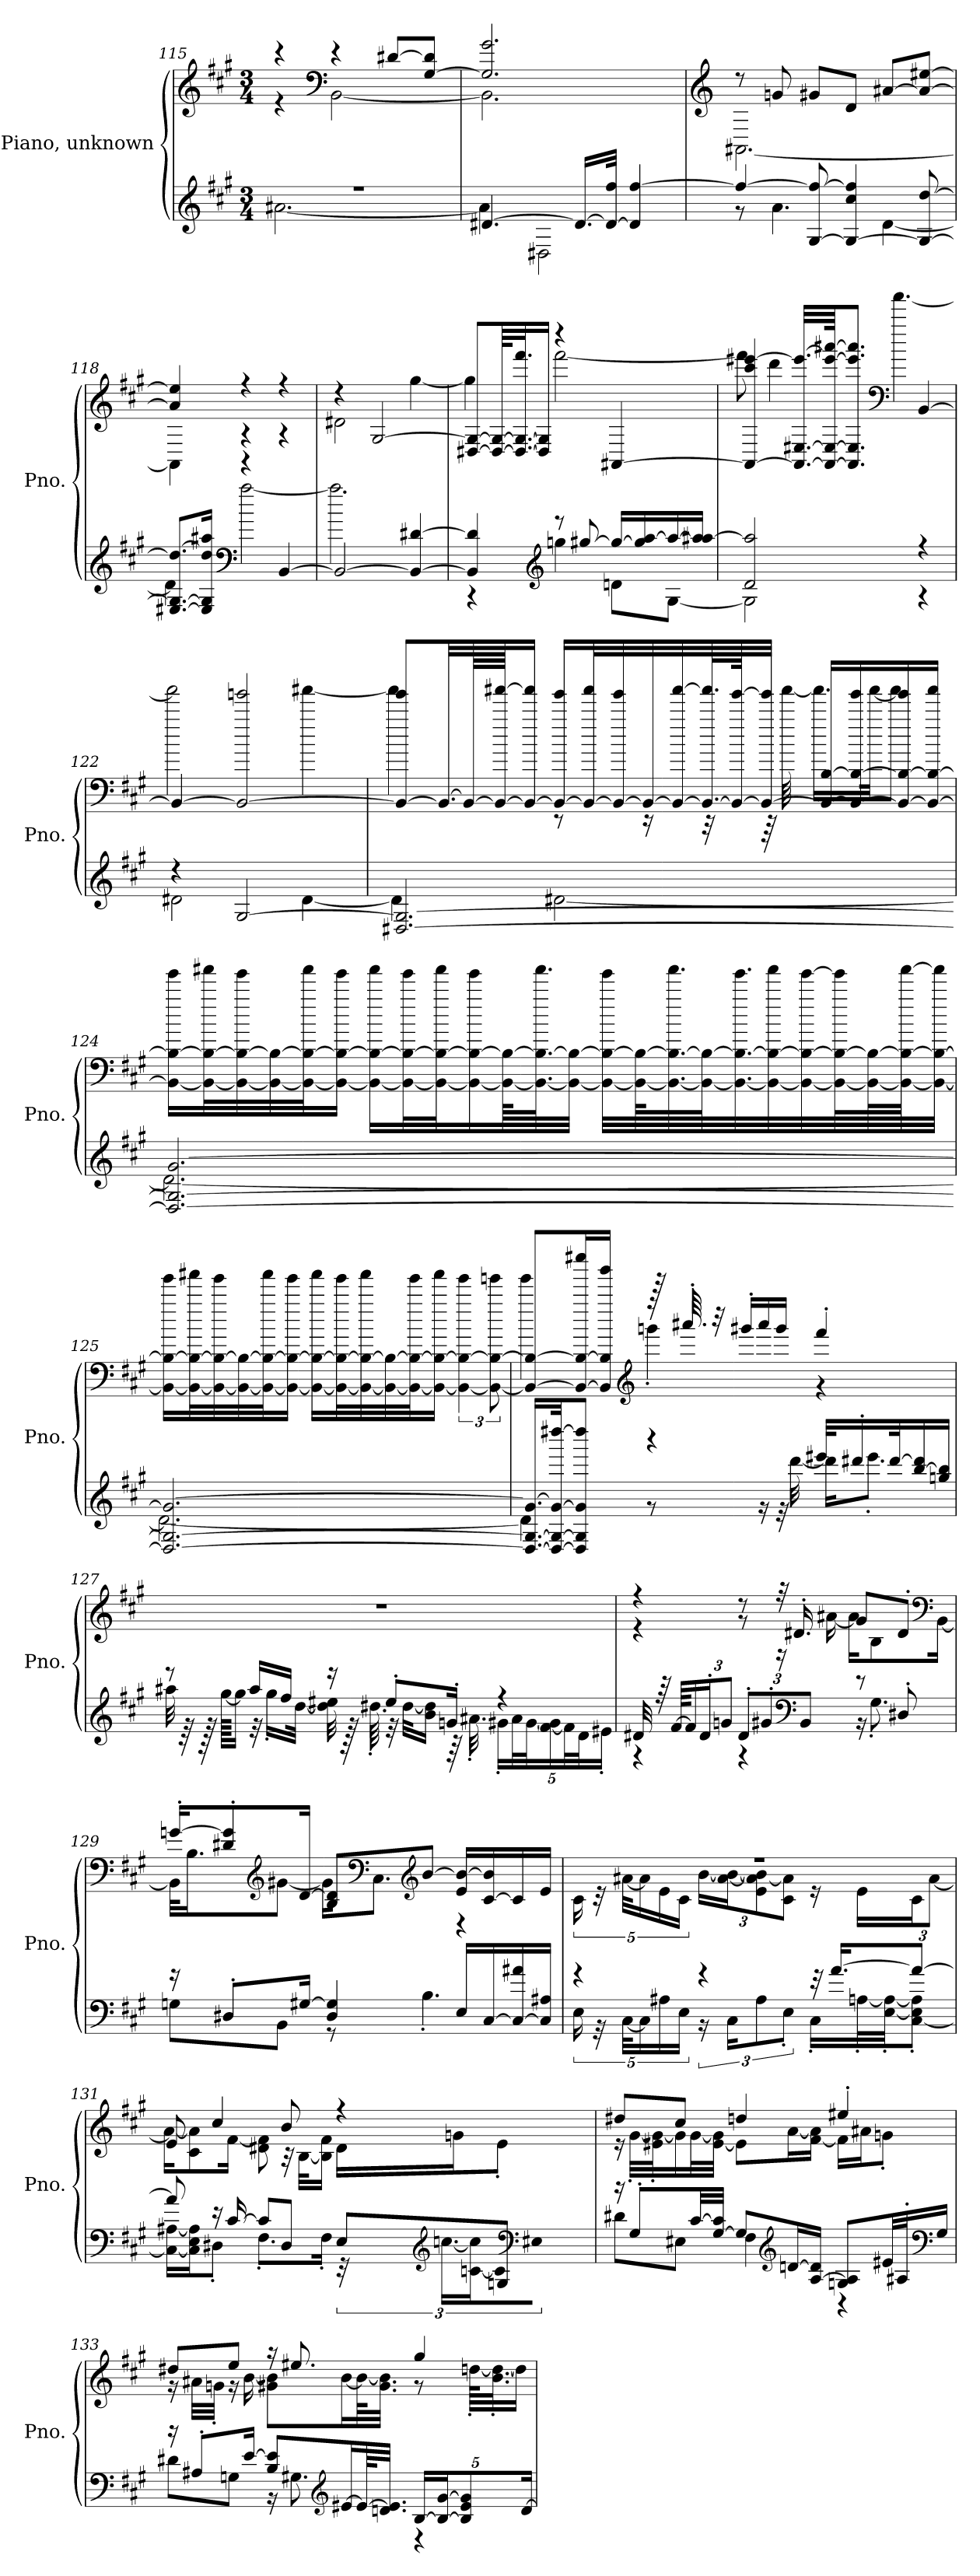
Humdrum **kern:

**kern	**kern
*part1	*part1
*staff2	*staff1
*I"Piano, unknown	*
*I'Pno.	*
*clefG2	*clefG2
*k[f#c#g#]	*k[f#c#g#]
*M3/4	*M3/4
=115	=115
*^	*^
2.r	[2.a#X\	4r	4r
*	*	*clefF4	*
.	.	4r	[2BB\
.	.	[8d#X/L	.
.	.	[8G#/ 8d#/]J	.
=116	=116	=116	=116
[4.d#X/	4a#\]	2.G#/] 2.g#/	2.BB\]
.	2D#X\	.	.
16.d#/LL_	.	.	.
32d#/_ 32ff#/JJk	.	.	.
4d#/] [4ff#/	.	.	.
!!LO:LB:g=z	!!
=117	=117	=117	=117
*	*	*clefG2	*
4ff#/_	8r	8r	[2.AA#X\
.	4.a\	8gn/	.
[8G#/ 8ff#/_	.	8g#X/L	.
4G#/_ 4cc#/ 4ff#/]	.	8d/J	.
.	[4d\	[8a#X/L	.
8G#/_ [8dd/	.	8a#/_ [8ee#X/J	.
=118	=118	=118	=118
[8.E#X/ 8.G#/_ 8.dd/_L	4d\]	4a#/] 4ee#/]	4AA#\]
16E#/] 16G#/] 16dd/] 16aa#X/Jk	.	.	.
*clefF4	*	*	*
4r	[2aa#\	4r	4r
[4BB/	.	4r	4r
=119	=119	=119	=119
2BB/_	2.aa#\]	4r	2d#X\
.	.	[2G#/	.
4BB/_ [4d#X/	.	.	[4gg#\
!!LO:LB:g=z	!!
=120	=120	=120	=120
4BB/] 4d#/]	4r	[8D#X/ 8G#/_L	4gg#\]
.	.	64D#/_ 64G#/_KLL	.
.	.	32.D#/_ 32.G#/_ 32.fff#/J	.
.	.	16D#/] 16G#/]JJ	.
*clefG2	*	*	*
8r	4ggn\	4r	[2fff#\
[8gg#X/	.	.	.
16gg#/LL_	8dn\L	[4AA#X/	.
16gg#/] [16aa/	.	.	.
16aa/_	[8G#\J	.	.
16aa/] [16aa#X/JJ	.	.	.
=121	=121	=121	=121
2d/ 2aa#/]	2G#\]	4AA#/_ 4ccc#/ [4eee#X/	8fff#\]
.	.	.	4ddd\
.	.	32.AA#/_ [32.E#X/ 32.eee#/_LLL	.
.	.	64AA#/_ 64E#/_ 64eee#/_ [64aaa#X/JJK	.
.	.	8.AA#/] 8.E#/] 8.eee#/] 8.aaa#/]J	.
*	*	*clefF4	*
.	.	.	[4.aaa#\
4r	4r	[4BB/	.
=122	=122	=122	=122
4r	2d#X\	4BB/_	2aaa#\]
[2G#/	.	2BB/_ 2gggn/	.
.	[4d#\	.	[4aaa#X\
!!LO:LB:g=z	!!
=123	=123	=123	=123
[2.D#X/ 2.G#/_	4d#\]	8BB/_ 8ggg#/L	4aaa#\]
.	.	32.BB/LL_	.
.	.	128BB/LL_	.
.	.	128BB/_ [128aaa#X/JJJ	.
.	.	16BB/_ 16aaa#/]JJ	.
.	[2d#X\	16BB/_ 16ggg#/LL	8r
.	.	32BB/_ 32aaa#/L	.
.	.	32BB/_ 32ggg#/	.
.	.	32BB/_	16r
.	.	32BB/_ [32aaa#/	.
.	.	64.BB/_ 64.aaa#/]L	32r
.	.	128BB/_ [128ggg#/JK	.
.	.	32BB/_ 32ggg#/]JJJ	64r
.	.	.	[64aaa#\
.	.	16BB/_ [16B/LL	16.aaa#\LL]
.	.	16BB/_ 16B/_ 16ggg#/	.
.	.	.	[32aaa#\JK
.	.	16BB/_ 16B/_ 16ggg#/	8aaa#\J]
.	.	16BB/_ 16B/_ 16aaa#/JJ	.
*	*	*v	*v
!!LO:LB:g=z
=124	=124	=124
2.D#/_ 2.G#/_ [2.g#/	2.d#\_	16BB\_ 16B\_ 16ggg#\LL
.	.	32BB\_ 32B\_ 32aaa#X\L
.	.	32BB\_ 32B\_ 32ggg#\
.	.	32BB\_ 32B\_
.	.	32BB\_ 32B\_ 32aaa#\J
.	.	16BB\_ 16B\_ 16ggg#\JJ
.	.	16BB\_ 16B\_ 16aaa#\LL
.	.	32BB\_ 32B\_ 32ggg#\L
.	.	32BB\_ 32B\_ 32aaa#\J
.	.	16BB\_ 16B\_ 16ggg#\
.	.	128BB\_ 128B\_KLL
.	.	64.BB\_ 64.B\_ 64.aaa#\J
.	.	32BB\_ 32B\_JJJ
.	.	32BB\_ 32B\_ 32ggg#\LLL
.	.	128BB\_ 128B\_KL
.	.	64.BB\_ 64.B\_ 64.aaa#\
.	.	64BB\_ 64B\_J
.	.	32.BB\_ 32.B\_ 32.ggg#\
.	.	32BB\_ 32B\_ 32aaa#\
.	.	32BB\_ 32B\_ [32ggg#\
.	.	64BB\_ 64B\_ 64ggg#\]L
.	.	128BB\_ 128B\_L
.	.	128BB\_ 128B\_ [128aaa#\JJ
.	.	32BB\_ 32B\_ 32aaa#\]JJJ
!!LO:PB:g=z
=125	=125	=125
2.D#/_ 2.G#/_ 2.g#/_	2.d#\_	16BB\_ 16B\_ 16ggg#\LL
.	.	32BB\_ 32B\_ 32aaa#X\L
.	.	32BB\_ 32B\_ 32ggg#\
.	.	32BB\_ 32B\_
.	.	32BB\_ 32B\_ 32aaa#\J
.	.	16BB\_ 16B\_ 16ggg#\JJ
.	.	16BB\_ 16B\_ 16aaa#\LL
.	.	32BB\_ 32B\_ 32ggg#\L
.	.	32BB\_ 32B\_ 32aaa#\
.	.	32BB\_ 32B\_
.	.	32BB\_ 32B\_ 32ggg#\J
.	.	16BB\_ 16B\_ 16aaa#\JJ
.	.	6BB\_ 6B\_ 6ggg#\
.	.	12BB\_ 12B\_ 12gggn\
!!LO:LB:g=z
=126	=126	=126
*	*	*^
16.D#/_ 16.G#/_ 16.g#/_LL	4d#\]	8BB/_ 8B/_L	4ggg#\
32D#/_ 32G#/_ 32g#/_ [32dddd#X/JK	.	.	.
8D#/] 8G#/] 8g#/] 8dddd#/]J	.	16BB/_ 16B/_ 16eeee#X/L	.
.	.	16BB/] 16B/] 16bbb/JJ	.
*	*	*clefG2	*
4r	8r	128r	4gggn'\
.	.	64.aaa#X'/	.
.	.	32r	.
.	.	16ggg#X'/LL	.
.	16r	16aaa#/	.
.	32r	16ggg#/JJ	.
.	[32ddd\	.	.
32eee#X/KLL	16ddd\KL]	4fff#'/	4r
16ddd#X'/	.	.	.
.	8.eee#'\J	.	.
[32ddd#/K	.	.	.
[16bb/ 16ddd#/]	.	.	.
16ggn/ 16bb/]JJ	.	.	.
*	*	*v	*v
!!LO:LB:g=z
=127	=127	=127
8r	32aa#X\	2.r
.	64r	.
.	128r	.
.	[128gg#\KKKLL	.
.	16gg#\JJ]	.
16aa#/LL	32r	.
.	16gg#'\LL	.
16ff#/JJ	.	.
.	[32dd\JJk	.
16r	32dd\] 32ee#X\	.
.	128r	.
.	64.dd#X'\	.
8ee#'/L	32r	.
.	[32dd#\KLL	.
.	16b\ 16dd#\]JJ	.
16gn'/Jk	64r	.
.	32.a#X'\	.
*	*Xbrackettup	*
4r	20g#X'\LL	.
.	40a#\L	.
.	[40g#\J	.
.	[20f#\ 20g#\]	.
.	40f#\L]	.
.	40d\J	.
.	20e#X'\JJ	.
!!LO:LB:g=z
=128	=128	=128
*	*	*^
32d#X/	4r	4r	4r
64r	.	.	.
[64f#/KKLL	.	.	.
16f#/]	.	.	.
24d#'/J	.	.	.
12gn/J	.	.	.
12d#'/L	4r	8r	8r
12g#X'/	.	.	.
.	.	32r	16r
.	.	16.d#X'/	.
*clefF4	*	*	*
12BB/J	.	.	.
.	.	.	[16a#X\
8r	16r	8g#/L	16a#\KL]
.	8.G#'\	.	8B\
8D#X'/	.	8d#'/J	.
*	*	*clefF4	*
.	.	.	[16BB\Jk
!!LO:LB:g=z	!!
=129	=129	=129	=129
16r	8Gn\L	[16gn'/KL	32BB\KLL]
.	.	.	16.B\J
8D#X'/L	.	8d#X/' 8g/]'	.
*	*	*clefG2	*
.	8BB\J	.	[8g#X\J
[16G#X/Jk	.	[16d#/Jk	.
4D#/ 4G#/]	8r	8B/ 8d#/]L	16g#\KL]
*	*	*clefF4	*
.	.	.	8.C#\J
*	*	*clefG2	*
.	4.B'\	[8b/J	.
16E/LL	.	16e/ 16b/_LL	4r
[16C#/	.	[16c#/ 16b/]	.
16C#/_ 16a#X/	.	16c#/]	.
16C#/] 16A#X/JJ	.	16e/JJ	.
!!LO:LB:g=z	!!
=130	=130	=130	=130
*	*brackettup	*	*
4r	20E\	2.r	20c#\
.	40r	.	40r
.	[40C#\KLL	.	[40a#X\KLL
.	20C#\]	.	20a#\]
.	20A#X\	.	20e\
.	20E\JJ	.	20c#\JJ
*	*	*	*Xbrackettup
4r	24r	.	[24b\LL
.	24C#\KL	.	[24a#\ 24b\_J
.	12A#\	.	12e\ 12a#\_ 12b\]
.	12E'\J	.	12c#\ 12a#\]J
32r	16C#'\LL	.	16r
[16.a/KL	.	.	.
.	[32An'\L	.	16e\LL
.	[32E\' 32A\_'JJ	.	.
8a/J_	[8C#\' 8E\]' 8A\]'J	.	24c#\J
.	.	.	[12a#\J
!!LO:PB:g=z	!!
=131	=131	=131	=131
8a/]	16C#\_ [16A#X\LL	8e/	16a#\KL_
.	16C#\] 16E\ 16A#\]J	.	8c#\ 8a#\]
16r	8D#X'\J	4cc#/	.
[16c#/	.	.	[16f#\Jk
8c#/L]	8.F#'\L	.	8d#X\ 8f#\]
8D#/J	.	8b/	32r
.	.	.	[32B\KLL
.	16F#'\Jk	.	16B\] 16f#\JJ
8E/L	48r	4r	16d#\LL
*clefG2	*	*	*
.	[24.ccn\LL	.	.
.	.	.	16gn\J
.	[24cn\ 24cc\]	.	.
8Gn/J	16c\]	.	8e'\J
*clefF4	*	*	*
.	16E#X\JJ	.	.
!!LO:LB:g=z	!!
=132	=132	=132	=132
16r	8d#X\L	8dd#X/L	16r
8G#'/L	.	.	[32g#'\LLL
.	.	.	32e#X\' 32g#\_'J
.	8E#X\J	8cc#/J	16g#\]
[32c#/LL	.	.	[32g#\L
[32G#/ 32c#/]JJJ	.	.	[32e#\ 32g#\]JJJ
8G#/L]	4F#\	4ddn/	8e#\L]
*clefG2	*	*	*
[16dn/L	.	.	[16a\L
[16A/ 16d/]JJ	.	.	[16f#\ 16a\]JJ
8Gn/ 8A/]L	4r	4ee#X'/	16f#\LL]
.	.	.	16a#X\J
32e#X/LL	.	.	8gn'\J
32A#X'/J	.	.	.
*clefF4	*	*	*
16G/JJ	.	.	.
!!LO:LB:g=z	!!
=133	=133	=133	=133
16r	8d#X\L	8dd#X/L	16r
8A#X'/L	.	.	32a#X\LLL
.	.	.	32gn'\JJJ
.	8Gn\J	8ee/J	16r
[16e/Jk	.	.	[16b\
8B/ 8e/]L	16r	16r	8g#X\ 8b\]L
.	8.G#X\	8.ee#X/	.
*clefG2	*	*	*
[16e#X/L	.	.	[16b\L
64e#/KL_	.	.	64b\KL_
32.dn/ 32.e#/]JJJ	.	.	32.g#\ 32.b\]JJJ
*Xbrackettup	*	*	*
[20B/LL	4r	4gg#/	8r
20B/_ [20g#/J	.	.	.
10B/] 10e#/ 10g#/]	.	.	.
.	.	.	[64ddn'\KLLL
.	.	.	32.b\' 32.dd\_'J
.	.	.	16dd\JJ]
[20d/Jk	.	.	.
*v	*v	*	*
*	*v	*v
=	=
*-	*-
